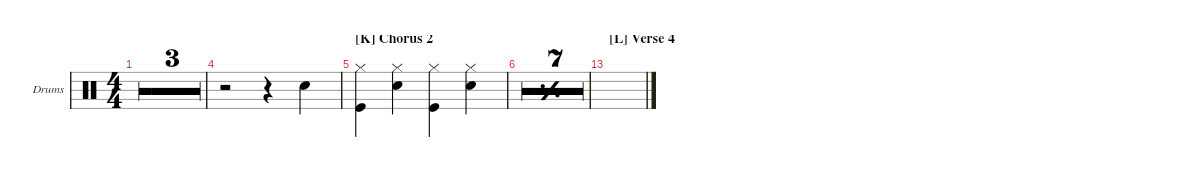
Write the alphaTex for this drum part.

\hideDynamics
\bracketExtendMode nobrackets
\firstSystemTrackNameOrientation horizontal
\otherSystemsTrackNameOrientation horizontal
\track ("Drums" "Drums") {multiBarRest instrument percussion}
\staff {score}
\articulation defaults
\ts (4 4)
\tempo 134
\clef neutral
\ks aminor
|
|
|
r.2 r.4 "Snare (hit) 2".4 |
\section ("K" "Chorus 2")
("Kick (hit)" "Hi-Hat (closed)").4 ("Snare (hit) 2" "Hi-Hat (closed)").4 ("Kick (hit)" "Hi-Hat (closed)").4 ("Snare (hit) 2" "Hi-Hat (closed)").4 |
\simile simple
|
\simile firstofdouble
|
\simile secondofdouble
|
\simile firstofdouble
|
\simile secondofdouble
|
\simile firstofdouble
|
\simile secondofdouble
|
\section ("L" "Verse 4")
\simile none
